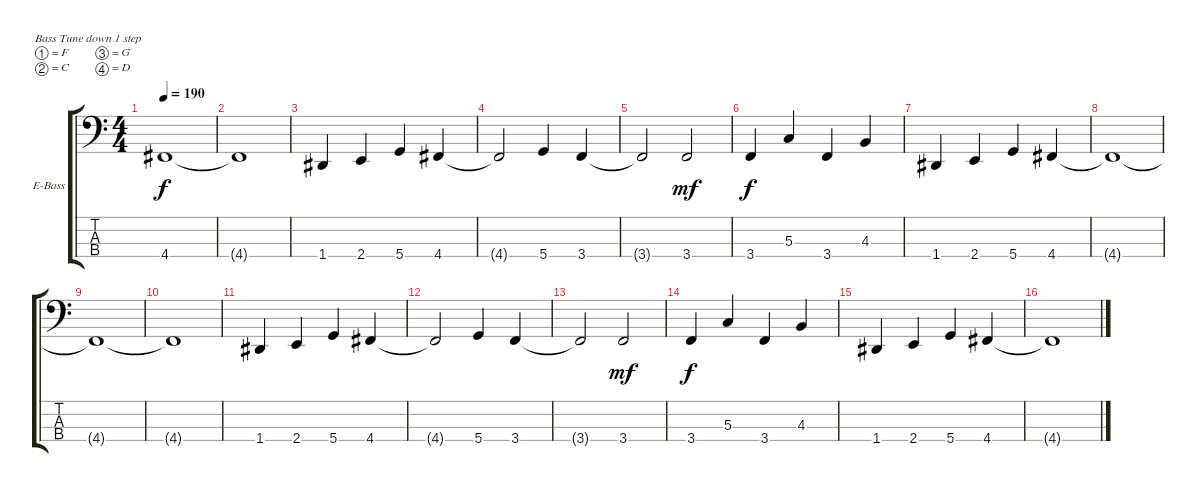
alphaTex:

\bracketExtendMode groupsimilarinstruments
\firstSystemTrackNameOrientation horizontal
\otherSystemsTrackNameOrientation horizontal
\track ("Bass" "E-Bass") {instrument electricbassfinger}
\staff {score tabs}
\tuning (F2 C2 G1 D1)
\ts (4 4)
\tempo 190
\clef f4
\ks c
4.4{t}.1{dy f} |
4.4{t}.1 |
1.4.4 2.4.4 5.4.4 4.4.4 |
4.4{t}.2 5.4.4 3.4.4 |
3.4{t}.2 3.4.2{dy mf} |
3.4.4{dy f} 5.3.4 3.4.4 4.3.4 |
1.4.4 2.4.4 5.4.4 4.4.4 |
4.4{t}.1 |
4.4{t}.1 |
4.4{t}.1 |
1.4.4 2.4.4 5.4.4 4.4.4 |
4.4{t}.2 5.4.4 3.4.4 |
3.4{t}.2 3.4.2{dy mf} |
3.4.4{dy f} 5.3.4 3.4.4 4.3.4 |
1.4.4 2.4.4 5.4.4 4.4.4 |
4.4{t}.1
